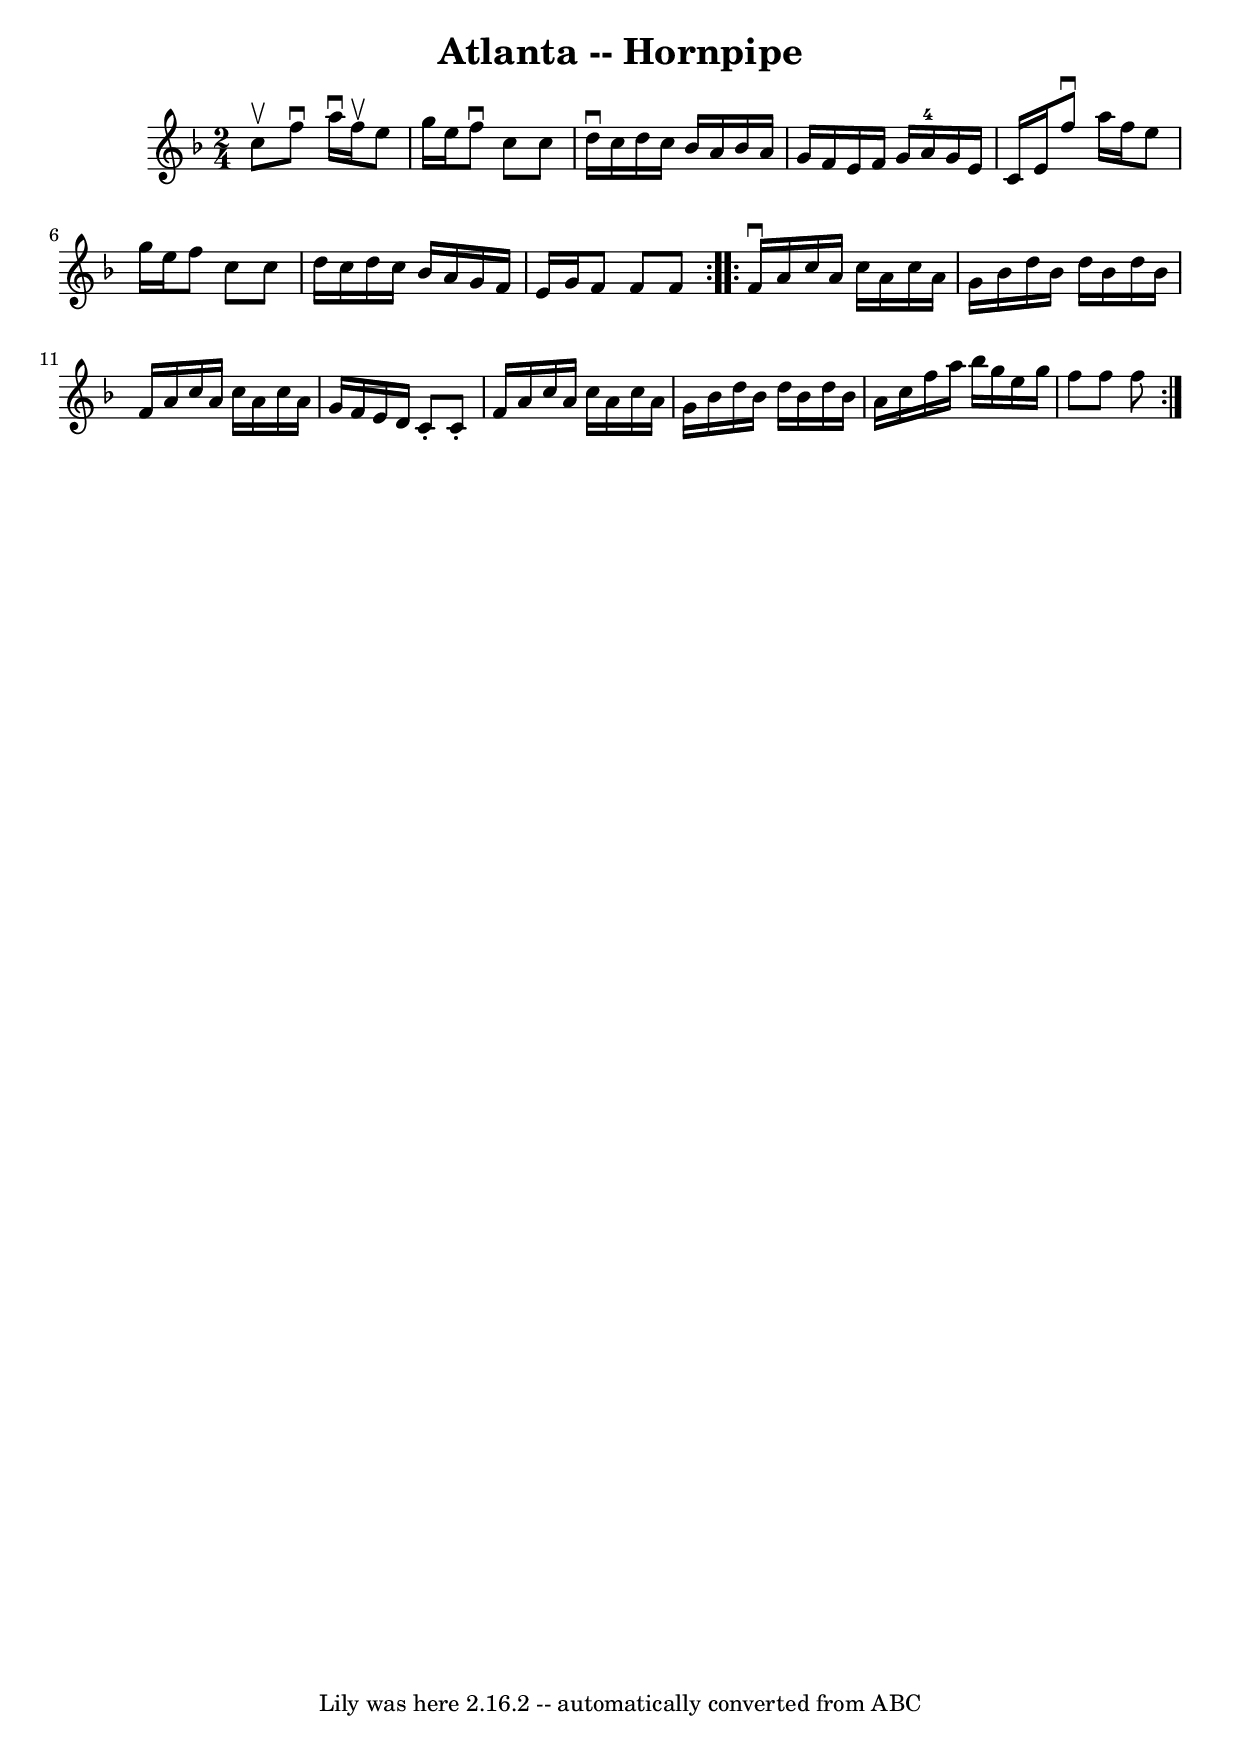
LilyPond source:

\version "2.16.2"
\include "Mammoth.ily"
\header {
  %% book = "Cole's 1000 Fiddle Tunes"
 crossRefNumber = "1"
 footnotes = ""
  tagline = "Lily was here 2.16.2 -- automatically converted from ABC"
  title = "Atlanta -- Hornpipe"

}
voicedefault =  {



  \repeat volta 2 {

    \time 2/4 
    \key f \major c''8^\upbow  |
 f''8^\downbow a''16^\downbow f''16^\upbow e''8 g''16 e''16  |
 f''8^\downbow c''8 c''8 d''16^\downbow c''16   |
 d''16 c''16 bes'16 a'16 bes'16 a'16 g'16 f'16   |
 e'16 f'16 g'16 a'16-4 g'16 e'16 c'16 e'16  |
 f''8^\downbow a''16 f''16 e''8 g''16 e''16   |
 f''8 c''8 c''8 d''16 c''16   |
 d''16 c''16 bes'16 a'16 g'16 f'16 e'16 g'16   |
 f'8 f'8 f'8  
  }     
  \repeat volta 2 {
 f'16^\downbow a'16 c''16 a'16 c''16 a'16 c''16 a'16   |
 g'16 bes'16 d''16 bes'16 d''16 bes'16 d''16 bes'16   |
 f'16 a'16 c''16 a'16 c''16 a'16 c''16 a'16   |
 g'16 f'16 e'16 d'16 c'8-. c'8-.  |
 f'16 a'16 c''16 a'16 c''16 a'16 c''16 a'16   |
 g'16 bes'16 d''16 bes'16 d''16 bes'16 d''16 bes'16   |
 a'16 c''16 f''16 a''16 bes''16 g''16 e''16 g''16   |
 f''8    
 f''8 f''8  
  }   

}

\score{
  <<

    \context Staff="default"
    {
      \voicedefault 
      
    }

  >>
  \layout {
    
  }
  \midi {
  }

}
